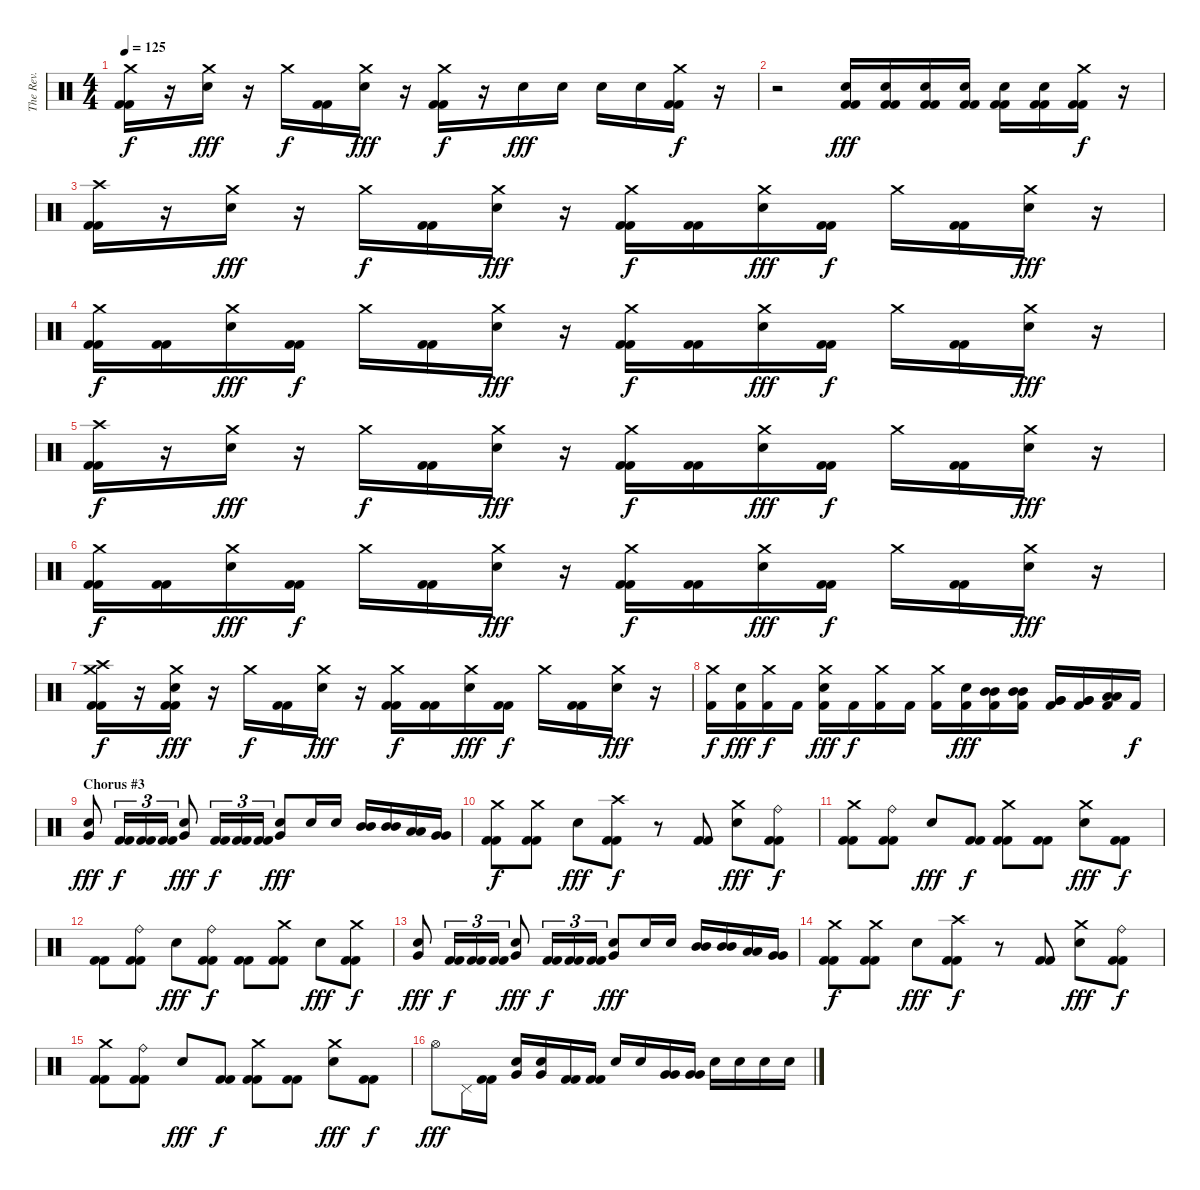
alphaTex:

\track ("The Rev." "The Rev.") {instrument percussion}
\staff {score}
\articulation defaults
\ts (4 4)
\tempo 125
\clef neutral
\ks c
("Crash medium (hit)" "Kick (hit) 2" "Kick (hit) 2").16{dy f} r.16 ("Crash medium (hit)" "Electric Snare (hit)").16{dy fff} r.16 "Crash medium (hit)".16{dy f} ("Kick (hit) 2" "Kick (hit) 2").16 ("Crash medium (hit)" "Electric Snare (hit)").16{dy fff} r.16 ("Crash medium (hit)" "Kick (hit) 2" "Kick (hit) 2").16{dy f} r.16 "Electric Snare (hit)".16{dy fff} "Electric Snare (hit)".16 "Electric Snare (hit)".16 "Electric Snare (hit)".16 ("Crash medium (hit)" "Kick (hit) 2" "Kick (hit) 2").16{dy f} r.16 |
r.2 ("Electric Snare (hit)" "Kick (hit) 2" "Kick (hit) 2").16{dy fff} ("Electric Snare (hit)" "Kick (hit) 2" "Kick (hit) 2").16 ("Electric Snare (hit)" "Kick (hit) 2" "Kick (hit) 2").16 ("Electric Snare (hit)" "Kick (hit) 2" "Kick (hit) 2").16 ("Electric Snare (hit)" "Kick (hit) 2" "Kick (hit) 2").16 ("Electric Snare (hit)" "Kick (hit) 2" "Kick (hit) 2").16 ("Crash medium (hit)" "Kick (hit) 2" "Kick (hit) 2").16{dy f} r.16 |
("Crash high (hit)" "Kick (hit) 2" "Kick (hit) 2").16 r.16 ("Crash medium (hit)" "Electric Snare (hit)").16{dy fff} r.16 "Crash medium (hit)".16{dy f} ("Kick (hit) 2" "Kick (hit) 2").16 ("Crash medium (hit)" "Electric Snare (hit)").16{dy fff} r.16 ("Crash medium (hit)" "Kick (hit) 2" "Kick (hit) 2").16{dy f} ("Kick (hit) 2" "Kick (hit) 2").16 ("Crash medium (hit)" "Electric Snare (hit)").16{dy fff} ("Kick (hit) 2" "Kick (hit) 2").16{dy f} "Crash medium (hit)".16 ("Kick (hit) 2" "Kick (hit) 2").16 ("Crash medium (hit)" "Electric Snare (hit)").16{dy fff} r.16 |
("Crash medium (hit)" "Kick (hit) 2" "Kick (hit) 2").16{dy f} ("Kick (hit) 2" "Kick (hit) 2").16 ("Crash medium (hit)" "Electric Snare (hit)").16{dy fff} ("Kick (hit) 2" "Kick (hit) 2").16{dy f} "Crash medium (hit)".16 ("Kick (hit) 2" "Kick (hit) 2").16 ("Crash medium (hit)" "Electric Snare (hit)").16{dy fff} r.16 ("Crash medium (hit)" "Kick (hit) 2" "Kick (hit) 2").16{dy f} ("Kick (hit) 2" "Kick (hit) 2").16 ("Crash medium (hit)" "Electric Snare (hit)").16{dy fff} ("Kick (hit) 2" "Kick (hit) 2").16{dy f} "Crash medium (hit)".16 ("Kick (hit) 2" "Kick (hit) 2").16 ("Crash medium (hit)" "Electric Snare (hit)").16{dy fff} r.16 |
("Crash high (hit)" "Kick (hit) 2" "Kick (hit) 2").16{dy f} r.16 ("Crash medium (hit)" "Electric Snare (hit)").16{dy fff} r.16 "Crash medium (hit)".16{dy f} ("Kick (hit) 2" "Kick (hit) 2").16 ("Crash medium (hit)" "Electric Snare (hit)").16{dy fff} r.16 ("Crash medium (hit)" "Kick (hit) 2" "Kick (hit) 2").16{dy f} ("Kick (hit) 2" "Kick (hit) 2").16 ("Crash medium (hit)" "Electric Snare (hit)").16{dy fff} ("Kick (hit) 2" "Kick (hit) 2").16{dy f} "Crash medium (hit)".16 ("Kick (hit) 2" "Kick (hit) 2").16 ("Crash medium (hit)" "Electric Snare (hit)").16{dy fff} r.16 |
("Crash medium (hit)" "Kick (hit) 2" "Kick (hit) 2").16{dy f} ("Kick (hit) 2" "Kick (hit) 2").16 ("Crash medium (hit)" "Electric Snare (hit)").16{dy fff} ("Kick (hit) 2" "Kick (hit) 2").16{dy f} "Crash medium (hit)".16 ("Kick (hit) 2" "Kick (hit) 2").16 ("Crash medium (hit)" "Electric Snare (hit)").16{dy fff} r.16 ("Crash medium (hit)" "Kick (hit) 2" "Kick (hit) 2").16{dy f} ("Kick (hit) 2" "Kick (hit) 2").16 ("Crash medium (hit)" "Electric Snare (hit)").16{dy fff} ("Kick (hit) 2" "Kick (hit) 2").16{dy f} "Crash medium (hit)".16 ("Kick (hit) 2" "Kick (hit) 2").16 ("Crash medium (hit)" "Electric Snare (hit)").16{dy fff} r.16 |
("Crash high (hit)" "Crash medium (hit)" "Kick (hit) 2" "Kick (hit) 2").16{dy f} r.16 ("Crash medium (hit)" "Electric Snare (hit)" "Kick (hit) 2" "Kick (hit) 2").16{dy fff} r.16 "Crash medium (hit)".16{dy f} ("Kick (hit) 2" "Kick (hit) 2").16 ("Crash medium (hit)" "Electric Snare (hit)").16{dy fff} r.16 ("Crash medium (hit)" "Kick (hit) 2" "Kick (hit) 2").16{dy f} ("Kick (hit) 2" "Kick (hit) 2").16 ("Crash medium (hit)" "Electric Snare (hit)").16{dy fff} ("Kick (hit) 2" "Kick (hit) 2").16{dy f} "Crash medium (hit)".16 ("Kick (hit) 2" "Kick (hit) 2").16 ("Crash medium (hit)" "Electric Snare (hit)").16{dy fff} r.16 |
("Crash medium (hit)" "Kick (hit) 2").16{dy f} ("Electric Snare (hit)" "Kick (hit) 2").16{dy fff} ("Crash medium (hit)" "Kick (hit) 2").16{dy f} "Kick (hit) 2".16 ("Crash medium (hit)" "Electric Snare (hit)" "Kick (hit) 2").16{dy fff} "Kick (hit) 2".16{dy f} ("Crash medium (hit)" "Kick (hit) 2").16 "Kick (hit) 2".16 ("Crash medium (hit)" "Kick (hit) 2").16 ("Electric Snare (hit)" "Kick (hit) 2").16{dy fff} ("Mid Tom (hit)" "Mid Tom (hit)" "Kick (hit) 2").16 ("Mid Tom (hit)" "Mid Tom (hit)" "Kick (hit) 2").16 ("Very Low Tom (hit)" "Very Low Tom (hit)" "Kick (hit) 2").16 ("Very Low Tom (hit)" "Very Low Tom (hit)" "Kick (hit) 2").16 ("Low Floor Tom (hit)" "Low Floor Tom (hit)" "Kick (hit) 2").16 "Kick (hit) 2".16{dy f} |
\section ("" "Chorus #3")
("Electric Snare (hit)" "Very Low Tom (hit)").8{dy fff} ("Kick (hit) 2" "Kick (hit) 2").16{tu (3 2) dy f} ("Kick (hit) 2" "Kick (hit) 2").16{tu (3 2)} ("Kick (hit) 2" "Kick (hit) 2").16{tu (3 2)} ("Electric Snare (hit)" "Very Low Tom (hit)").8{dy fff} ("Kick (hit) 2" "Kick (hit) 2").16{tu (3 2) dy f} ("Kick (hit) 2" "Kick (hit) 2").16{tu (3 2)} ("Kick (hit) 2" "Kick (hit) 2").16{tu (3 2)} ("Electric Snare (hit)" "Very Low Tom (hit)").8{dy fff} "Electric Snare (hit)".16 "Electric Snare (hit)".16 ("Mid Tom (hit)" "Mid Tom (hit)").16 ("Mid Tom (hit)" "Mid Tom (hit)").16 ("Low Tom (hit)" "Low Tom (hit)").16 ("Very Low Tom (hit)" "Very Low Tom (hit)").16 |
("Crash medium (hit)" "Kick (hit) 2" "Kick (hit) 2").8{dy f} ("Crash medium (hit)" "Kick (hit) 2" "Kick (hit) 2").8 "Electric Snare (hit)".8{dy fff} ("Crash high (hit)" "Kick (hit) 2" "Kick (hit) 2").8{dy f} r.8 ("Kick (hit) 2" "Kick (hit) 2").8 ("Crash medium (hit)" "Electric Snare (hit)").8{dy fff} ("Ride (bell)" "Kick (hit) 2" "Kick (hit) 2").8{dy f} |
("Crash medium (hit)" "Kick (hit) 2" "Kick (hit) 2").8 ("Ride (bell)" "Kick (hit) 2" "Kick (hit) 2").8 "Electric Snare (hit)".8{dy fff} ("Kick (hit) 2" "Kick (hit) 2").8{dy f} ("Crash medium (hit)" "Kick (hit) 2" "Kick (hit) 2").8 ("Kick (hit) 2" "Kick (hit) 2").8 ("Crash medium (hit)" "Electric Snare (hit)").8{dy fff} ("Kick (hit) 2" "Kick (hit) 2").8{dy f} |
("Kick (hit) 2" "Kick (hit) 2").8 ("Ride (bell)" "Kick (hit) 2" "Kick (hit) 2").8 "Electric Snare (hit)".8{dy fff} ("Ride (bell)" "Kick (hit) 2" "Kick (hit) 2").8{dy f} ("Kick (hit) 2" "Kick (hit) 2").8 ("Crash medium (hit)" "Kick (hit) 2" "Kick (hit) 2").8 "Electric Snare (hit)".8{dy fff} ("Crash medium (hit)" "Kick (hit) 2" "Kick (hit) 2").8{dy f} |
("Electric Snare (hit)" "Very Low Tom (hit)").8{dy fff} ("Kick (hit) 2" "Kick (hit) 2").16{tu (3 2) dy f} ("Kick (hit) 2" "Kick (hit) 2").16{tu (3 2)} ("Kick (hit) 2" "Kick (hit) 2").16{tu (3 2)} ("Electric Snare (hit)" "Very Low Tom (hit)").8{dy fff} ("Kick (hit) 2" "Kick (hit) 2").16{tu (3 2) dy f} ("Kick (hit) 2" "Kick (hit) 2").16{tu (3 2)} ("Kick (hit) 2" "Kick (hit) 2").16{tu (3 2)} ("Electric Snare (hit)" "Very Low Tom (hit)").8{dy fff} "Electric Snare (hit)".16 "Electric Snare (hit)".16 ("Mid Tom (hit)" "Mid Tom (hit)").16 ("Mid Tom (hit)" "Mid Tom (hit)").16 ("Low Tom (hit)" "Low Tom (hit)").16 ("Very Low Tom (hit)" "Very Low Tom (hit)").16 |
("Crash medium (hit)" "Kick (hit) 2" "Kick (hit) 2").8{dy f} ("Crash medium (hit)" "Kick (hit) 2" "Kick (hit) 2").8 "Electric Snare (hit)".8{dy fff} ("Crash high (hit)" "Kick (hit) 2" "Kick (hit) 2").8{dy f} r.8 ("Kick (hit) 2" "Kick (hit) 2").8 ("Crash medium (hit)" "Electric Snare (hit)").8{dy fff} ("Ride (bell)" "Kick (hit) 2" "Kick (hit) 2").8{dy f} |
("Crash medium (hit)" "Kick (hit) 2" "Kick (hit) 2").8 ("Ride (bell)" "Kick (hit) 2" "Kick (hit) 2").8 "Electric Snare (hit)".8{dy fff} ("Kick (hit) 2" "Kick (hit) 2").8{dy f} ("Crash medium (hit)" "Kick (hit) 2" "Kick (hit) 2").8 ("Kick (hit) 2" "Kick (hit) 2").8 ("Crash medium (hit)" "Electric Snare (hit)").8{dy fff} ("Kick (hit) 2" "Kick (hit) 2").8{dy f} |
"Hi-Hat (open)".8{dy fff} "Pedal Hi-Hat (hit)".16 ("Kick (hit) 2" "Kick (hit) 2").16 ("Very Low Tom (hit)" "Electric Snare (hit)").16 ("Very Low Tom (hit)" "Electric Snare (hit)").16 ("Kick (hit) 2" "Kick (hit) 2").16 ("Kick (hit) 2" "Kick (hit) 2").16 "Electric Snare (hit)".16 "Electric Snare (hit)".16 ("Very Low Tom (hit)" "Very Low Tom (hit)").16 ("Very Low Tom (hit)" "Very Low Tom (hit)").16 "Electric Snare (hit)".16 "Electric Snare (hit)".16 "Electric Snare (hit)".16 "Electric Snare (hit)".16
